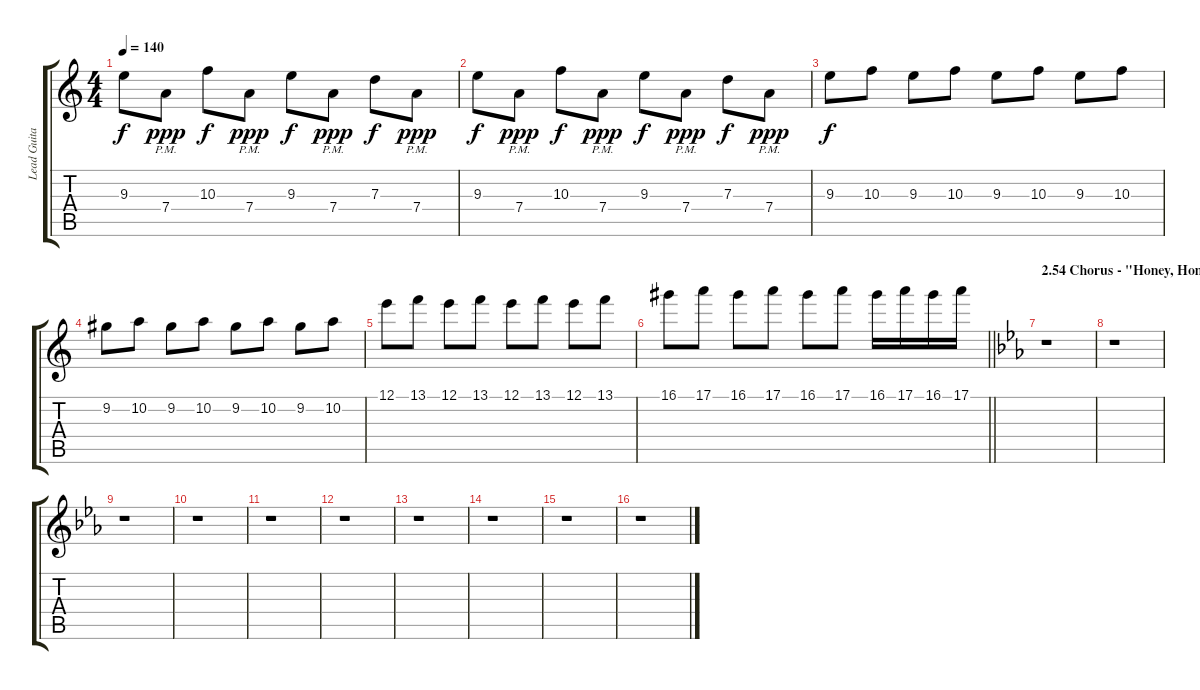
\track ("Lead Guitar" "Lead Guita") {instrument distortionguitar}
\staff {score tabs}
\tuning (E4 B3 G3 D3 A2 E2) {hide}
\ts (4 4)
\tempo 140
\clef g2
\ks aminor
9.3.8{dy f} 7.4{pm}.8{dy ppp} 10.3.8{dy f} 7.4{pm}.8{dy ppp} 9.3.8{dy f} 7.4{pm}.8{dy ppp} 7.3.8{dy f} 7.4{pm}.8{dy ppp} |
9.3.8{dy f} 7.4{pm}.8{dy ppp} 10.3.8{dy f} 7.4{pm}.8{dy ppp} 9.3.8{dy f} 7.4{pm}.8{dy ppp} 7.3.8{dy f} 7.4{pm}.8{dy ppp} |
9.3.8{dy f} 10.3.8 9.3.8 10.3.8 9.3.8 10.3.8 9.3.8 10.3.8 |
9.2.8 10.2.8 9.2.8 10.2.8 9.2.8 10.2.8 9.2.8 10.2.8 |
12.1.8 13.1.8 12.1.8 13.1.8 12.1.8 13.1.8 12.1.8 13.1.8 |
\barLineRight lightlight
16.1.8 17.1.8 16.1.8 17.1.8 16.1.8 17.1.8 16.1.16 17.1.16 16.1.16 17.1.16 |
\section ("" "2.54 Chorus - \"Honey, Honey\"")
\ks cminor
r.1 |
r.1 |
r.1 |
r.1 |
r.1 |
r.1 |
r.1 |
r.1 |
r.1 |
r.1
